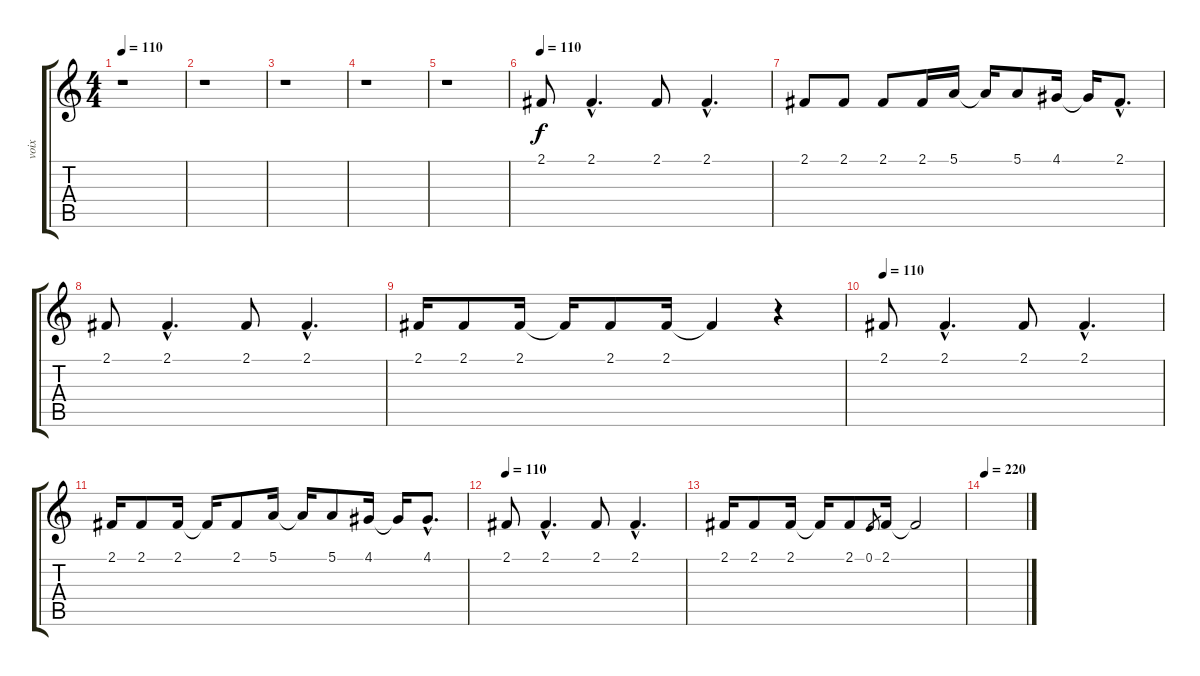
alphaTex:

\track ("voix" "voix") {instrument tangoaccordion}
\staff {score tabs}
\tuning (E4 B3 G3 D3 A2 E2) {hide}
\ts (4 4)
\tempo 110
\clef g2
\ks c
r.1{dy f} |
r.1 |
r.1 |
r.1 |
r.1 |
\tempo 110
2.1.8 2.1{hac}.4{d} 2.1.8 2.1{hac}.4{d} |
2.1.8 2.1.8 2.1.8 2.1.16 5.1.16 5.1{t}.16 5.1.8 4.1.16 4.1{t}.16 2.1{hac}.8{d} |
2.1.8 2.1{hac}.4{d} 2.1.8 2.1{hac}.4{d} |
2.1.16 2.1.8 2.1.16 2.1{t}.16 2.1.8 2.1.16 2.1{t}.4 r.4 |
\tempo 110
2.1.8 2.1{hac}.4{d} 2.1.8 2.1{hac}.4{d} |
2.1.16 2.1.8 2.1.16 2.1{t}.16 2.1.8 5.1.16 5.1{t}.16 5.1.8 4.1.16 4.1{t}.16 4.1{hac}.8{d} |
\tempo 110
2.1.8 2.1{hac}.4{d} 2.1.8 2.1{hac}.4{d} |
2.1.16 2.1.8 2.1.16 2.1{t}.16 2.1.8 0.1.8{gr} 2.1.16 2.1{t}.2 |
\tempo 220
